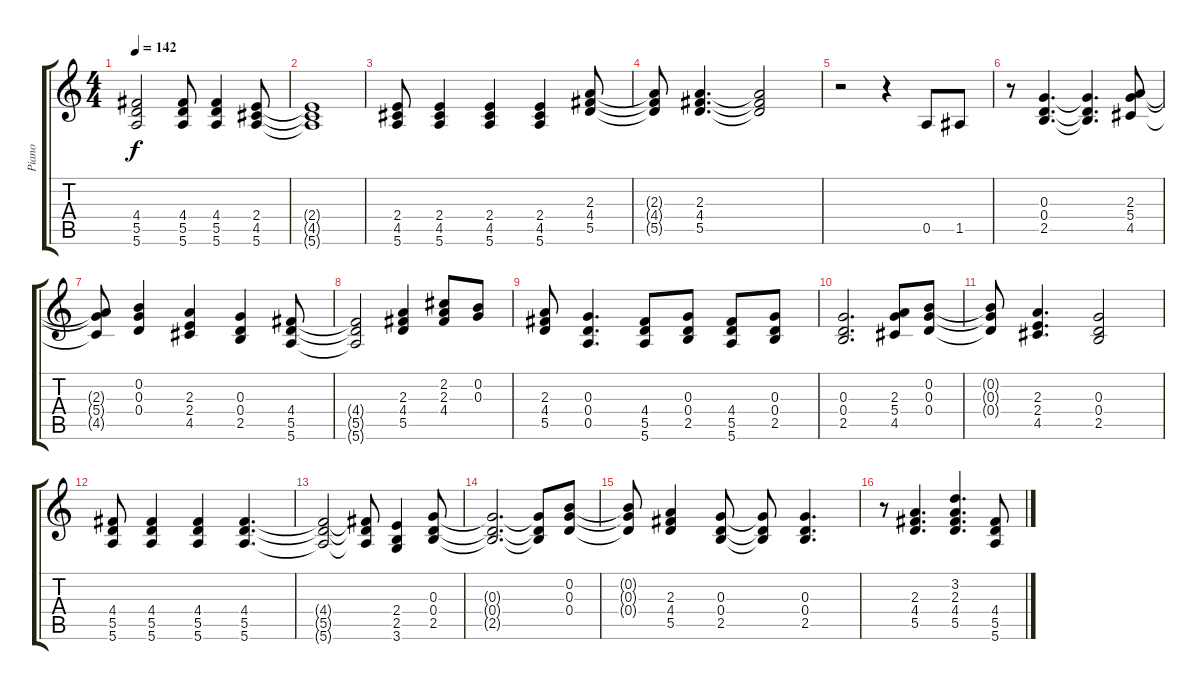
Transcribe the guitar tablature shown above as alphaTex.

\track ("Piano" "Piano") {instrument acousticgrandpiano}
\staff {score tabs}
\tuning (E5 B4 G4 D4 A3 E3) {hide}
\ts (4 4)
\tempo 142
\clef g2
\ks c
(4.4 5.5 5.6).2{dy f} (4.4 5.5 5.6).8 (4.4 5.5 5.6).4 (2.4 4.5 5.6).8 |
(2.4{t} 4.5{t} 5.6{t}).1 |
(2.4 4.5 5.6).8 (2.4 4.5 5.6).4 (2.4 4.5 5.6).4 (2.4 4.5 5.6).4 (2.3 4.4 5.5).8 |
(2.3{t} 4.4{t} 5.5{t}).8 (2.3 4.4 5.5).4{d} (2.3{t} 4.4{t} 5.5{t}).2 |
r.2 r.4 0.5.8 1.5.8 |
r.8 (0.3 0.4 2.5).4{d} (0.3{t} 0.4{t} 2.5{t}).4{d} (2.3 5.4 4.5).8 |
(2.3{t} 5.4{t} 4.5{t}).8 (0.2 0.3 0.4).4 (2.3 2.4 4.5).4 (0.3 0.4 2.5).4 (4.4 5.5 5.6).8 |
(4.4{t} 5.5{t} 5.6{t}).2 (2.3 4.4 5.5).4 (2.2 2.3 4.4).8 (0.2 0.3).8 |
(2.3 4.4 5.5).8 (0.3 0.4 0.5).4{d} (4.4 5.5 5.6).8 (0.3 0.4 2.5).8 (4.4 5.5 5.6).8 (0.3 0.4 2.5).8 |
(0.3 0.4 2.5).2{d} (2.3 5.4 4.5).8 (0.2 0.3 0.4).8 |
(0.2{t} 0.3{t} 0.4{t}).8 (2.3 2.4 4.5).4{d} (0.3 0.4 2.5).2 |
(4.4 5.5 5.6).8 (4.4 5.5 5.6).4 (4.4 5.5 5.6).4 (4.4 5.5 5.6).4{d} |
(4.4{t} 5.5{t} 5.6{t}).2 (4.4{t} 5.5{t} 5.6{t}).8 (2.4 2.5 3.6).4 (0.3 0.4 2.5).8 |
(0.3{t} 0.4{t} 2.5{t}).2{d} (0.3{t} 0.4{t} 2.5{t}).8 (0.2 0.3 0.4).8 |
(0.2{t} 0.3{t} 0.4{t}).8 (2.3 4.4 5.5).4 (0.3 0.4 2.5).8 (0.3{t} 0.4{t} 2.5{t}).8 (0.3 0.4 2.5).4{d} |
r.8 (2.3 4.4 5.5).4{d} (3.2 2.3 4.4 5.5).4{d} (4.4 5.5 5.6).8
